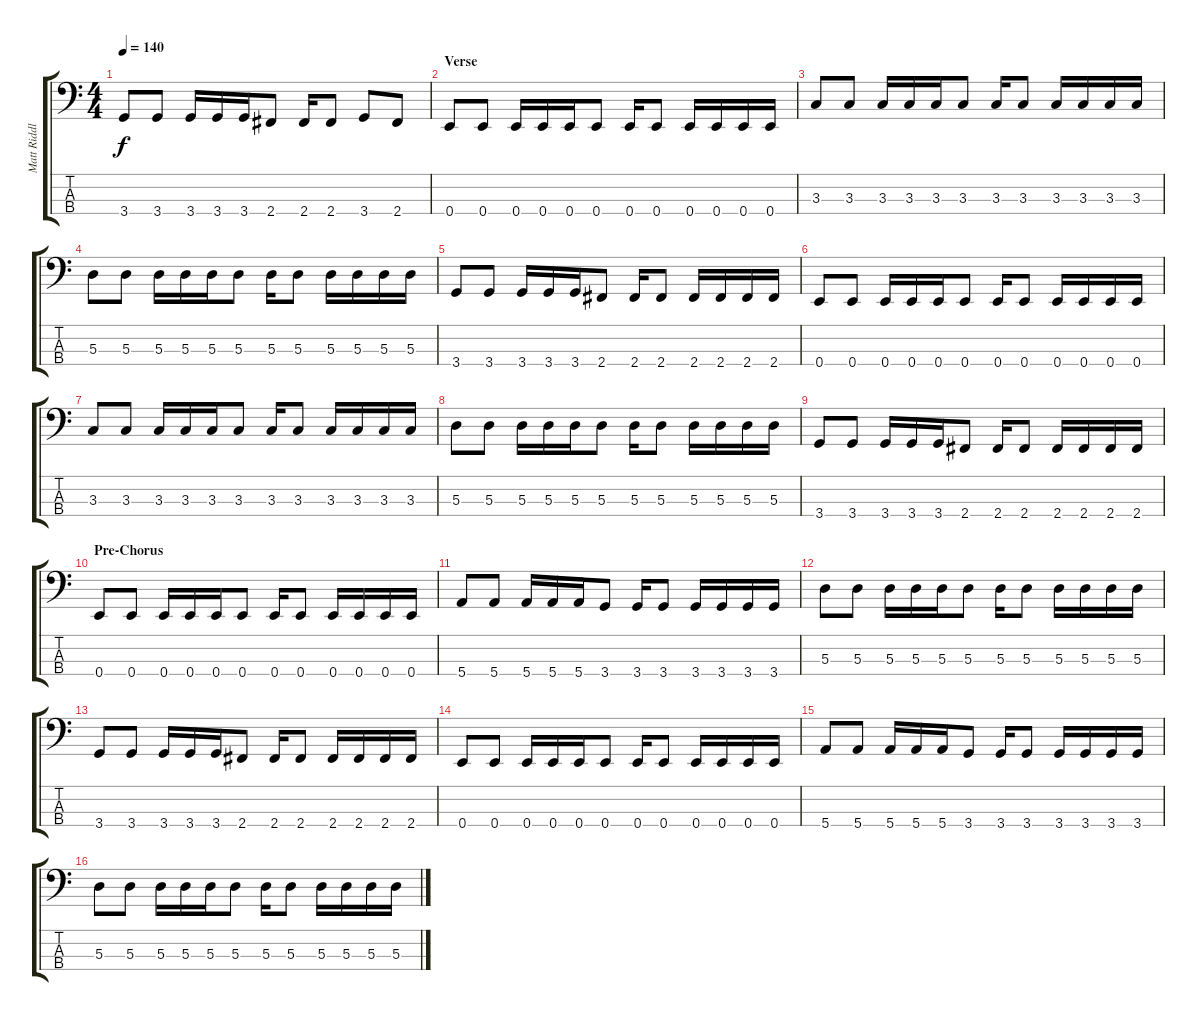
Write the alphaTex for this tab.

\track ("Matt Riddle" "Matt Riddl") {instrument electricbasspick}
\staff {score tabs}
\tuning (G2 D2 A1 E1) {hide}
\ts (4 4)
\tempo 140
\clef f4
\ks c
3.4.8{dy f} 3.4.8 3.4.16 3.4.16 3.4.16 2.4.8 2.4.16 2.4.8 3.4.8 2.4.8 |
\section ("" "Verse")
0.4.8 0.4.8 0.4.16 0.4.16 0.4.16 0.4.8 0.4.16 0.4.8 0.4.16 0.4.16 0.4.16 0.4.16 |
3.3.8 3.3.8 3.3.16 3.3.16 3.3.16 3.3.8 3.3.16 3.3.8 3.3.16 3.3.16 3.3.16 3.3.16 |
5.3.8 5.3.8 5.3.16 5.3.16 5.3.16 5.3.8 5.3.16 5.3.8 5.3.16 5.3.16 5.3.16 5.3.16 |
3.4.8 3.4.8 3.4.16 3.4.16 3.4.16 2.4.8 2.4.16 2.4.8 2.4.16 2.4.16 2.4.16 2.4.16 |
0.4.8 0.4.8 0.4.16 0.4.16 0.4.16 0.4.8 0.4.16 0.4.8 0.4.16 0.4.16 0.4.16 0.4.16 |
3.3.8 3.3.8 3.3.16 3.3.16 3.3.16 3.3.8 3.3.16 3.3.8 3.3.16 3.3.16 3.3.16 3.3.16 |
5.3.8 5.3.8 5.3.16 5.3.16 5.3.16 5.3.8 5.3.16 5.3.8 5.3.16 5.3.16 5.3.16 5.3.16 |
3.4.8 3.4.8 3.4.16 3.4.16 3.4.16 2.4.8 2.4.16 2.4.8 2.4.16 2.4.16 2.4.16 2.4.16 |
\section ("" "Pre-Chorus")
0.4.8 0.4.8 0.4.16 0.4.16 0.4.16 0.4.8 0.4.16 0.4.8 0.4.16 0.4.16 0.4.16 0.4.16 |
5.4.8 5.4.8 5.4.16 5.4.16 5.4.16 3.4.8 3.4.16 3.4.8 3.4.16 3.4.16 3.4.16 3.4.16 |
5.3.8 5.3.8 5.3.16 5.3.16 5.3.16 5.3.8 5.3.16 5.3.8 5.3.16 5.3.16 5.3.16 5.3.16 |
3.4.8 3.4.8 3.4.16 3.4.16 3.4.16 2.4.8 2.4.16 2.4.8 2.4.16 2.4.16 2.4.16 2.4.16 |
0.4.8 0.4.8 0.4.16 0.4.16 0.4.16 0.4.8 0.4.16 0.4.8 0.4.16 0.4.16 0.4.16 0.4.16 |
5.4.8 5.4.8 5.4.16 5.4.16 5.4.16 3.4.8 3.4.16 3.4.8 3.4.16 3.4.16 3.4.16 3.4.16 |
5.3.8 5.3.8 5.3.16 5.3.16 5.3.16 5.3.8 5.3.16 5.3.8 5.3.16 5.3.16 5.3.16 5.3.16
